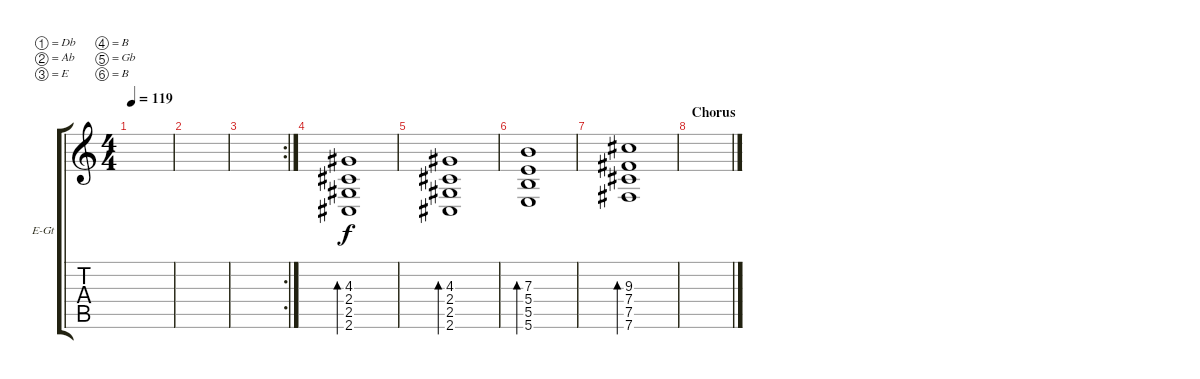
\defaultSystemsLayout 4
\bracketExtendMode groupsimilarinstruments
\firstSystemTrackNameOrientation horizontal
\otherSystemsTrackNameOrientation horizontal
\track ("Guitar2_clean" "E-Gt") {mute instrument electricguitarclean}
\staff {score tabs}
\tuning (Db4 Ab3 E3 B2 Gb2 B1)
\ts (4 4)
\tempo 119
\clef g2
\ks c
|
|
\rc 2
|
(2.6 2.5 2.4 4.3).1{bd 135} |
(2.6 2.5 2.4 4.3).1{bd 135} |
(5.6 5.5 5.4 7.3).1{bd 135} |
(7.6 7.5 7.4 9.3).1{bd 135} |
\section ("" "Chorus")
